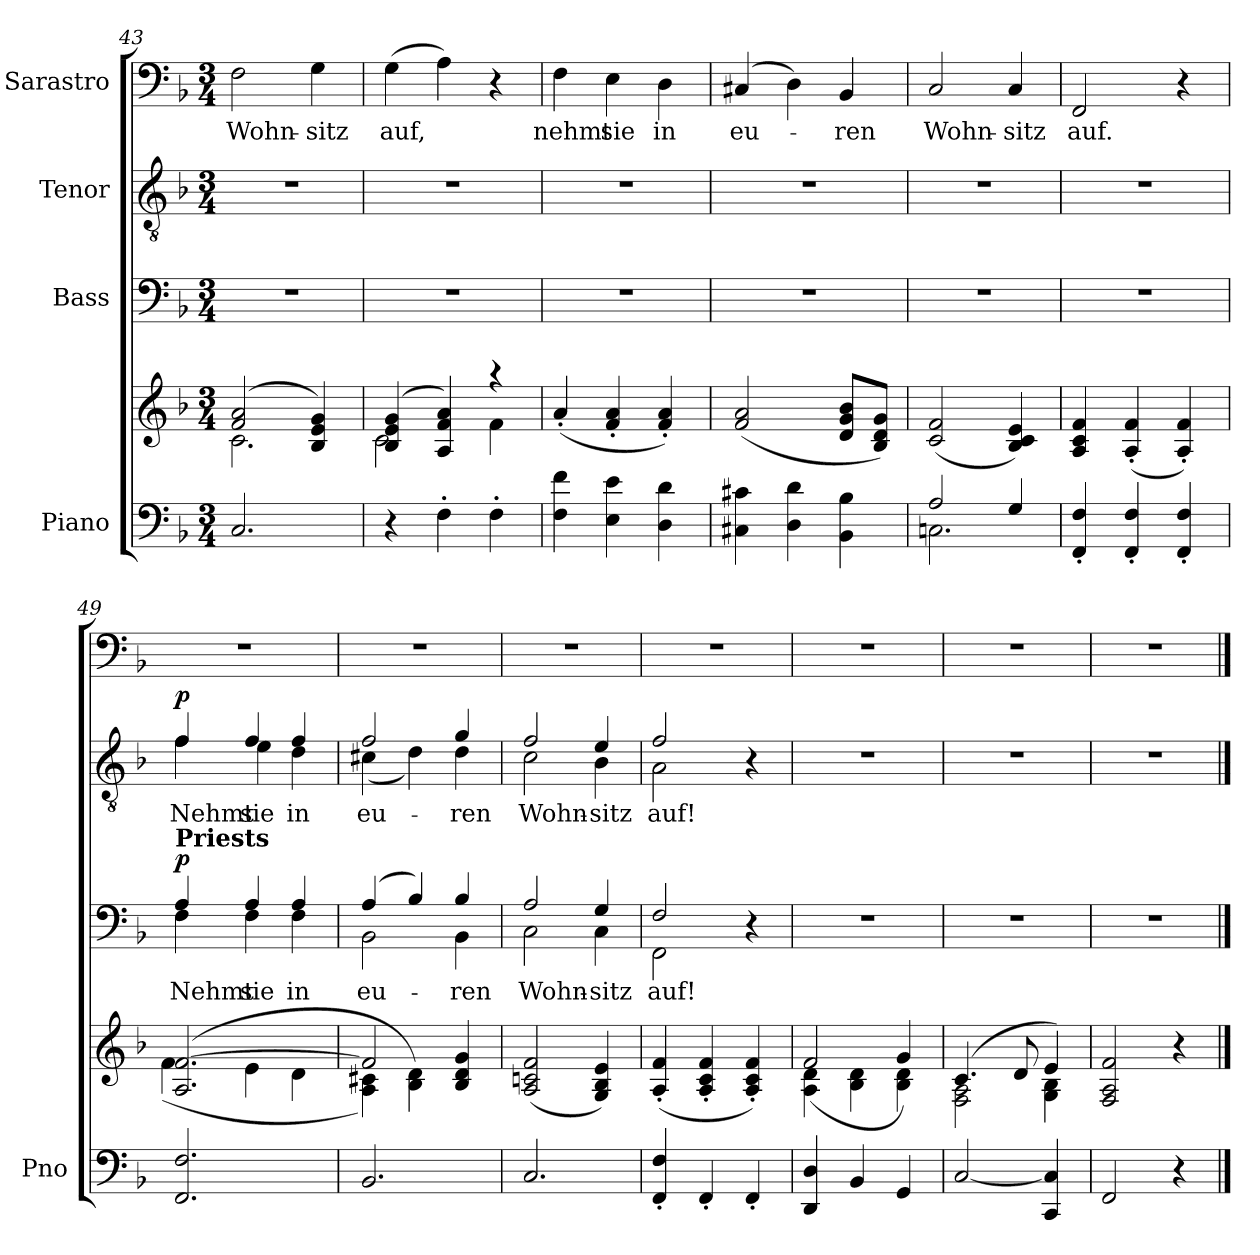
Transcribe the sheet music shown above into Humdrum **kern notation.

**kern	**kern	**kern	**text	**dynam	**kern	**text	**dynam	**kern	**text
*part4	*part4	*part3	*part3	*part3	*part2	*part2	*part2	*part1	*part1
*staff5	*staff4	*staff3	*staff3	*staff3	*staff2	*staff2	*staff2	*staff1	*staff1
*I"Piano	*	*I"Bass	*	*	*I"Tenor	*	*	*I"Sarastro	*
*I'Pno	*	*	*	*	*	*	*	*	*
!!LO:LB:g=z
*clefF4	*clefG2	*clefF4	*	*	*clefGv2	*	*	*clefF4	*
*k[b-]	*k[b-]	*k[b-]	*	*	*k[b-]	*	*	*k[b-]	*
*F:	*F:	*F:	*	*	*F:	*	*	*F:	*
*M3/4	*M3/4	*M3/4	*	*	*M3/4	*	*	*M3/4	*
=43	=43	=43	=43	=43	=43	=43	=43	=43	=43
*	*^	*	*	*	*	*	*	*	*
2.C/	(2f/ 2a/	2.c\	2.r	.	.	2.r	.	.	2F\	Wohn-
.	4B-/ 4e/ 4g/)	.	.	.	.	.	.	.	4G\	-sitz
=44	=44	=44	=44	=44	=44	=44	=44	=44	=44	=44
4r	(4B-/ 4e/ 4g/	2c\	2.r	.	.	2.r	.	.	(4G\	auf,
4F'>\	4A/ 4f/ 4a/)	.	.	.	.	.	.	.	4A\)	.
4F'>\	4raa	4f\	.	.	.	.	.	.	4r	.
*	*v	*v	*	*	*	*	*	*	*	*
=45	=45	=45	=45	=45	=45	=45	=45	=45	=45
4F\ 4f\	(4a'</	2.r	.	.	2.r	.	.	4F\	nehmt
4E\ 4e\	4f/'< 4a/'<	.	.	.	.	.	.	4E\	sie
4D\ 4d\	4f/'< 4a/'<)	.	.	.	.	.	.	4D\	in
=46	=46	=46	=46	=46	=46	=46	=46	=46	=46
4C#X\ 4c#X\	(2f/ 2a/	2.r	.	.	2.r	.	.	(4C#X/	eu-
4D\ 4d\	.	.	.	.	.	.	.	4D\)	.
4BB-\ 4B-\	8d/ 8g/ 8b-/L	.	.	.	.	.	.	4BB-/	-ren
.	8B-/ 8d/ 8g/J)	.	.	.	.	.	.	.	.
=47	=47	=47	=47	=47	=47	=47	=47	=47	=47
*^	*	*	*	*	*	*	*	*	*
2.Cn\	2A/	(2c/ 2f/	2.r	.	.	2.r	.	.	2C/	Wohn-
.	4G/	4B-/ 4c/ 4e/)	.	.	.	.	.	.	4C/	-sitz
*v	*v	*	*	*	*	*	*	*	*	*
=48	=48	=48	=48	=48	=48	=48	=48	=48	=48
4FF/'< 4F/'<	4A/ 4c/ 4f/	2.r	.	.	2.r	.	.	2FF/	auf.
4FF/'< 4F/'<	(4A/'< 4f/'<	.	.	.	.	.	.	.	.
4FF/'< 4F/'<	4A/'< 4f/'<)	.	.	.	.	.	.	4r	.
!!LO:LB:g=z
=49	=49	=49	=49	=49	=49	=49	=49	=49	=49
*	*^	*^	*	*	*^	*	*	*	*
!	!	!	!LO:TX:a:B:t=Priests	!	!	!	!	!	!	!	!	!
!	!	!	!	!	!	!LO:DY:a	!	!	!	!LO:DY:a	!	!
2.FF/ 2.F/	(2.A/ [>2.f/	(4f\	4A/	4F\	Nehmt	p	4f/	4f\	Nehmt	p	2.r	.
.	.	4e\	4A/	4F\	sie	.	4f/	4e\	sie	.	.	.
.	.	4d\	4A/	4F\	in	.	4f/	4d\	in	.	.	.
=50	=50	=50	=50	=50	=50	=50	=50	=50	=50	=50	=50	=50
2.BB-/	2f/]	4A\ 4c#X\)	(4A/	2BB-\	eu-	.	2f/	(4c#X\	eu-	.	2.r	.
.	.	4B-\ 4d\)	4B-/)	.	.	.	.	4d\)	.	.	.	.
.	4B-/ 4d/ 4g/	4ryy	4B-/	4BB-\	-ren	.	4g/	4d\	-ren	.	.	.
*	*v	*v	*	*	*	*	*	*	*	*	*	*
=51	=51	=51	=51	=51	=51	=51	=51	=51	=51	=51	=51
2.C/	(2A/ 2cn/ 2f/	2A/	2C\	Wohn-	.	2f/	2c\	Wohn-	.	2.r	.
.	4G/ 4B-/ 4e/)	4G/	4C\	-sitz	.	4e/	4B-\	-sitz	.	.	.
=52	=52	=52	=52	=52	=52	=52	=52	=52	=52	=52	=52
4FF/'< 4F/'<	(4A/'< 4f/'<	2F/	2FF\	auf!	.	2f/	2A\	auf!	.	2.r	.
4FF'</	4A/'< 4c/'< 4f/'<	.	.	.	.	.	.	.	.	.	.
4FF'</	4A/'< 4c/'< 4f/'<)	4r	4ryy	.	.	4r	4ryy	.	.	.	.
*	*	*v	*v	*	*	*	*	*	*	*	*
*	*	*	*	*	*v	*v	*	*	*	*
=53	=53	=53	=53	=53	=53	=53	=53	=53	=53
*	*^	*	*	*	*	*	*	*	*
4DD/ 4D/	4A\ 4d\	(2f/	2.r	.	.	2.r	.	.	2.r	.
4BB-/	4B-\ 4d\	.	.	.	.	.	.	.	.	.
4GG/	4B-\ 4d\	4g/)	.	.	.	.	.	.	.	.
=54	=54	=54	=54	=54	=54	=54	=54	=54	=54	=54
[2C/	(4.c/	2F\ 2A\	2.r	.	.	2.r	.	.	2.r	.
.	8d/	.	.	.	.	.	.	.	.	.
4CC/ 4C/]	4e/)	4G\ 4B-\	.	.	.	.	.	.	.	.
*	*v	*v	*	*	*	*	*	*	*	*
=55	=55	=55	=55	=55	=55	=55	=55	=55	=55
2FF/	2F/ 2A/ 2f/	2.r	.	.	2.r	.	.	2.r	.
4r	4r	.	.	.	.	.	.	.	.
==	==	==	==	==	==	==	==	==	==
*-	*-	*-	*-	*-	*-	*-	*-	*-	*-
